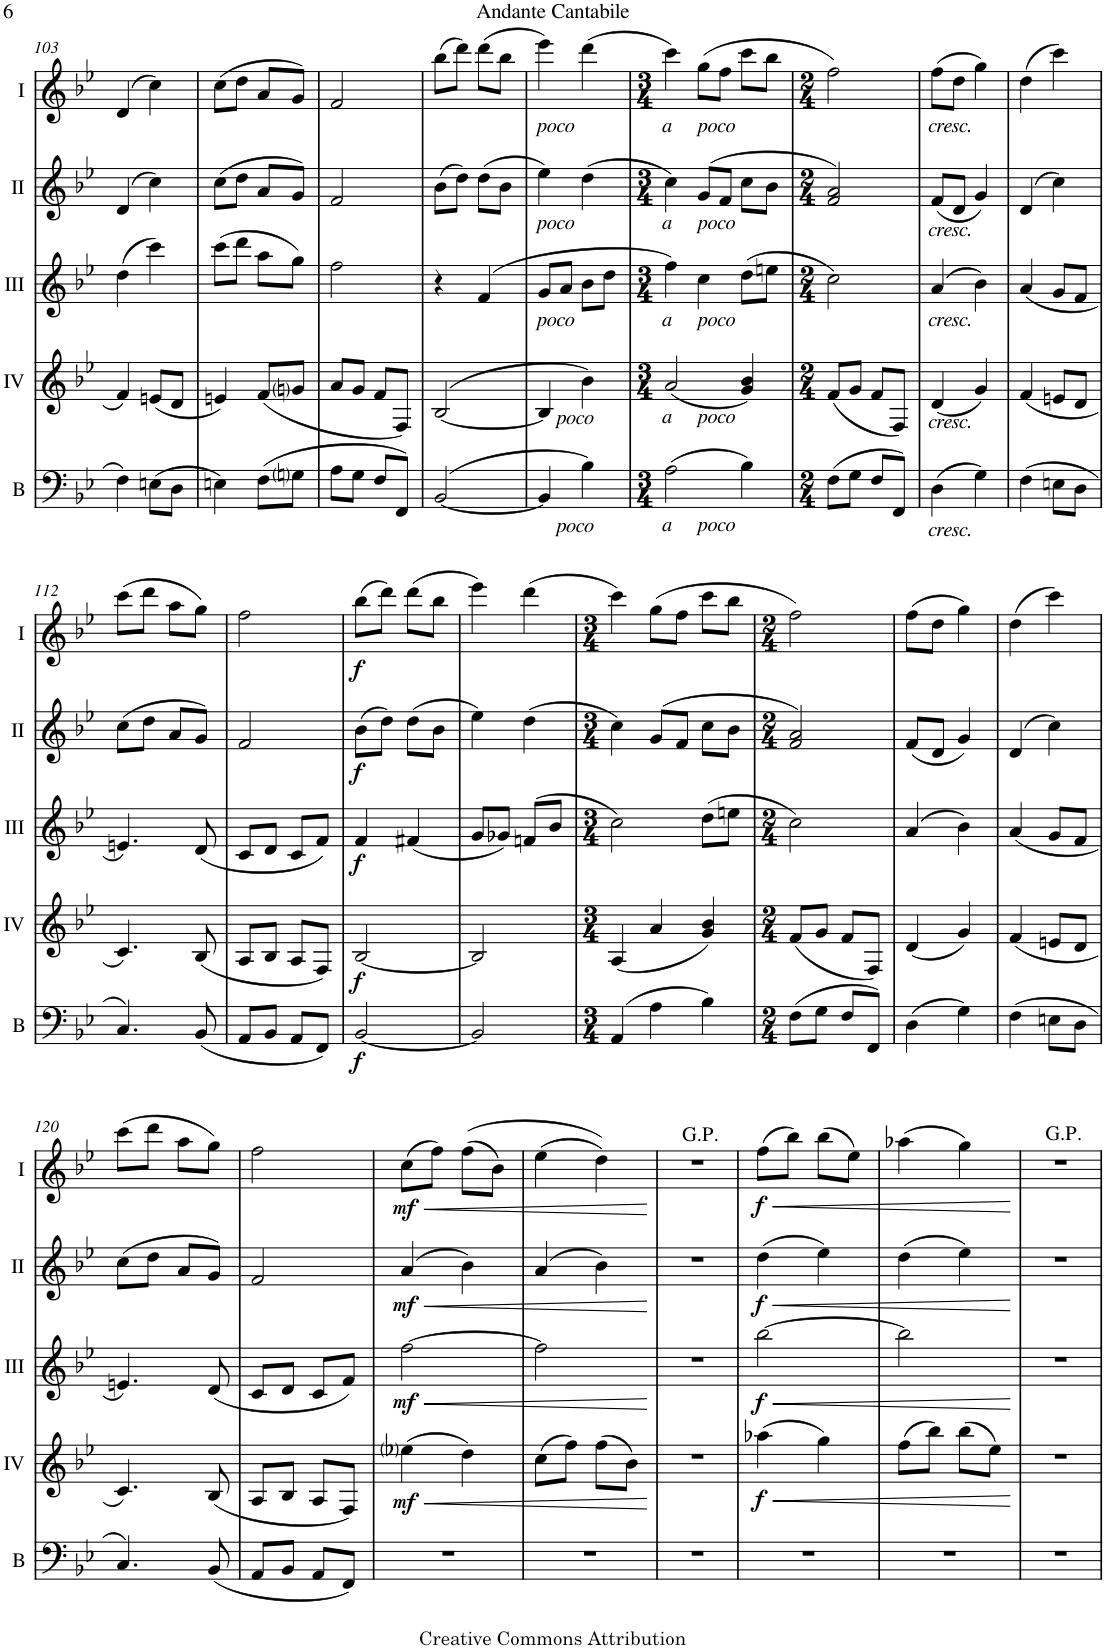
**kern	**dynam	**kern	**dynam	**kern	**dynam	**kern	**dynam	**kern	**dynam
*part5	*part5	*part4	*part4	*part3	*part3	*part2	*part2	*part1	*part1
*staff5	*staff5	*staff4	*staff4	*staff3	*staff3	*staff2	*staff2	*staff1	*staff1
*I"Bass	*	*I"Acc. 4	*	*I"Acc. 3	*	*I"Acc. 2	*	*I"Acc. 1	*
*I'B	*	*	*	*	*	*	*	*	*
!!LO:PB:g=z
*clefF4	*	*clefG2	*	*clefG2	*	*clefG2	*	*clefG2	*
*Trd7c12	*	*Trd7c12	*	*Trd7c12	*	*	*	*	*
*k[b-e-]	*	*k[b-e-]	*	*k[b-e-]	*	*k[b-e-]	*	*k[b-e-]	*
*M2/4	*	*M2/4	*	*M2/4	*	*M2/4	*	*M2/4	*
=103	=103	=103	=103	=103	=103	=103	=103	=103	=103
4F\	.	4f/	.	(4dd\	.	(4d/	.	(4d/	.
(8En\L	.	(8en/L	.	4ccc\)	.	4cc\)	.	4cc\)	.
8D\J	.	8d/J	.	.	.	.	.	.	.
=104	=104	=104	=104	=104	=104	=104	=104	=104	=104
4En\)	.	4en/)	.	(8ccc\L	.	(8cc\L	.	(8cc\L	.
.	.	.	.	8ddd\J	.	8dd\J	.	8dd\J	.
(8F\L	.	(8f/L	.	8aa\L	.	8a/L	.	8a/L	.
8Gni\J	.	8gni/J	.	8gg\J)	.	8g/J)	.	8g/J)	.
=105	=105	=105	=105	=105	=105	=105	=105	=105	=105
8A\L	.	8a/L	.	2ff\	.	2f/	.	2f/	.
8G\J	.	8g/J	.	.	.	.	.	.	.
8F/L	.	8f/L	.	.	.	.	.	.	.
8FF/J)	.	8F/J)	.	.	.	.	.	.	.
=106	=106	=106	=106	=106	=106	=106	=106	=106	=106
([2BB-/	.	([2B-/	.	4r	.	(8b-\L	.	(8bb-\L	.
.	.	.	.	.	.	8dd\J)	.	8ddd\J)	.
.	.	.	.	(4f/	.	(8dd\L	.	(8ddd\L	.
.	.	.	.	.	.	8b-\J	.	8bb-\J	.
=107	=107	=107	=107	=107	=107	=107	=107	=107	=107
!	!	!	!	!	!	!	!	!LO:TX:b:i:t=poco	!
!	!	!	!	!	!	!LO:TX:b:i:t=poco	!	!	!
!	!	!	!	!LO:TX:b:i:t=poco	!	!	!	!	!
!	!	!LO:TX:b:i:t=poco	!	!	!	!	!	!	!
!LO:TX:b:i:t=poco	!	!	!	!	!	!	!	!	!
4BB-/]	.	4B-/]	.	8g/L	.	4ee-\)	.	4eee-\)	.
.	.	.	.	8a/J	.	.	.	.	.
4B-\)	.	4b-\)	.	8b-\L	.	(4dd\	.	(4ddd\	.
.	.	.	.	8dd\J	.	.	.	.	.
=108	=108	=108	=108	=108	=108	=108	=108	=108	=108
*M3/4	*	*M3/4	*	*M3/4	*	*M3/4	*	*M3/4	*
!	!	!	!	!	!	!	!	!LO:TX:b:i:t=a     poco	!
!	!	!	!	!	!	!LO:TX:b:i:t=a     poco	!	!	!
!	!	!	!	!LO:TX:b:i:t=a     poco	!	!	!	!	!
!	!	!LO:TX:b:i:t=a     poco	!	!	!	!	!	!	!
!LO:TX:b:i:t=a     poco	!	!	!	!	!	!	!	!	!
(2A\	.	(2a/	.	4ff\)	.	4cc\)	.	4ccc\)	.
.	.	.	.	4cc\	.	(8g/L	.	(8gg\L	.
.	.	.	.	.	.	8f/J	.	8ff\J	.
4B-\)	.	4g/ 4b-/)	.	(8dd\L	.	8cc\L	.	8ccc\L	.
.	.	.	.	8een\J	.	8b-\J	.	8bb-\J	.
=109	=109	=109	=109	=109	=109	=109	=109	=109	=109
*M2/4	*	*M2/4	*	*M2/4	*	*M2/4	*	*M2/4	*
(8F\L	.	(8f/L	.	2cc\)	.	2f/ 2a/)	.	2ff\)	.
8G\J	.	8g/J	.	.	.	.	.	.	.
8F/L	.	8f/L	.	.	.	.	.	.	.
8FF/J)	.	8F/J)	.	.	.	.	.	.	.
=110	=110	=110	=110	=110	=110	=110	=110	=110	=110
!	!	!	!	!	!	!	!	!LO:TX:b:i:t=cresc.	!
!	!	!	!	!	!	!LO:TX:b:i:t=cresc.	!	!	!
!	!	!	!	!LO:TX:b:i:t=cresc.	!	!	!	!	!
!	!	!LO:TX:b:i:t=cresc.	!	!	!	!	!	!	!
!LO:TX:b:i:t=cresc.	!	!	!	!	!	!	!	!	!
(4D\	.	(4d/	.	(4a/	.	(8f/L	.	(8ff\L	.
.	.	.	.	.	.	8d/J	.	8dd\J	.
4G\)	.	4g/)	.	4b-\)	.	4g/)	.	4gg\)	.
=111	=111	=111	=111	=111	=111	=111	=111	=111	=111
(4F\	.	(4f/	.	(4a/	.	(4d/	.	(4dd\	.
8En\L	.	8en/L	.	8g/L	.	4cc\)	.	4ccc\)	.
8D\J	.	8d/J	.	8f/J	.	.	.	.	.
!!LO:LB:g=z
=112	=112	=112	=112	=112	=112	=112	=112	=112	=112
4.C/)	.	4.c/)	.	4.en/)	.	(8cc\L	.	(8ccc\L	.
.	.	.	.	.	.	8dd\J	.	8ddd\J	.
.	.	.	.	.	.	8a/L	.	8aa\L	.
(8BB-/	.	(8B-/	.	(8d/	.	8g/J)	.	8gg\J)	.
=113	=113	=113	=113	=113	=113	=113	=113	=113	=113
8AA/L	.	8A/L	.	8c/L	.	2f/	.	2ff\	.
8BB-/J	.	8B-/J	.	8d/J	.	.	.	.	.
8AA/L	.	8A/L	.	8c/L	.	.	.	.	.
8FF/J)	.	8F/J)	.	8f/J)	.	.	.	.	.
=114	=114	=114	=114	=114	=114	=114	=114	=114	=114
!	!LO:DY:b	!	!LO:DY:b	!	!LO:DY:b	!	!LO:DY:b	!	!LO:DY:b
[2BB-/	f	[2B-/	f	4f/	f	(8b-\L	f	(8bb-\L	f
.	.	.	.	.	.	8dd\J)	.	8ddd\J)	.
.	.	.	.	(4f#X/	.	(8dd\L	.	(8ddd\L	.
.	.	.	.	.	.	8b-\J	.	8bb-\J	.
=115	=115	=115	=115	=115	=115	=115	=115	=115	=115
2BB-/]	.	2B-/]	.	8g/L	.	4ee-\)	.	4eee-\)	.
.	.	.	.	8g-X/J)	.	.	.	.	.
.	.	.	.	(8fn/L	.	(4dd\	.	(4ddd\	.
.	.	.	.	8b-/J	.	.	.	.	.
=116	=116	=116	=116	=116	=116	=116	=116	=116	=116
*M3/4	*	*M3/4	*	*M3/4	*	*M3/4	*	*M3/4	*
(4AA/	.	(4A/	.	2cc\)	.	4cc\)	.	4ccc\)	.
4A\	.	4a/	.	.	.	(8g/L	.	(8gg\L	.
.	.	.	.	.	.	8f/J	.	8ff\J	.
4B-\)	.	4g/ 4b-/)	.	(8dd\L	.	8cc\L	.	8ccc\L	.
.	.	.	.	8een\J	.	8b-\J	.	8bb-\J	.
=117	=117	=117	=117	=117	=117	=117	=117	=117	=117
*M2/4	*	*M2/4	*	*M2/4	*	*M2/4	*	*M2/4	*
(8F\L	.	(8f/L	.	2cc\)	.	2f/ 2a/)	.	2ff\)	.
8G\J	.	8g/J	.	.	.	.	.	.	.
8F/L	.	8f/L	.	.	.	.	.	.	.
8FF/J)	.	8F/J)	.	.	.	.	.	.	.
=118	=118	=118	=118	=118	=118	=118	=118	=118	=118
(4D\	.	(4d/	.	(4a/	.	(8f/L	.	(8ff\L	.
.	.	.	.	.	.	8d/J	.	8dd\J	.
4G\)	.	4g/)	.	4b-\)	.	4g/)	.	4gg\)	.
=119	=119	=119	=119	=119	=119	=119	=119	=119	=119
(4F\	.	(4f/	.	(4a/	.	(4d/	.	(4dd\	.
8En\L	.	8en/L	.	8g/L	.	4cc\)	.	4ccc\)	.
8D\J	.	8d/J	.	8f/J	.	.	.	.	.
!!LO:LB:g=z
=120	=120	=120	=120	=120	=120	=120	=120	=120	=120
4.C/)	.	4.c/)	.	4.en/)	.	(8cc\L	.	(8ccc\L	.
.	.	.	.	.	.	8dd\J	.	8ddd\J	.
.	.	.	.	.	.	8a/L	.	8aa\L	.
(8BB-/	.	(8B-/	.	(8d/	.	8g/J)	.	8gg\J)	.
=121	=121	=121	=121	=121	=121	=121	=121	=121	=121
8AA/L	.	8A/L	.	8c/L	.	2f/	.	2ff\	.
8BB-/J	.	8B-/J	.	8d/J	.	.	.	.	.
8AA/L	.	8A/L	.	8c/L	.	.	.	.	.
8FF/J)	.	8F/J)	.	8f/J)	.	.	.	.	.
=122	=122	=122	=122	=122	=122	=122	=122	=122	=122
*^	*	*	*	*	*	*	*	*	*
!	!	!	!	!LO:HP:b	!	!LO:HP:b	!	!LO:HP:b	!	!LO:HP:b
!	!	!	!	!LO:DY:n=1:b	!	!LO:DY:n=1:b	!	!LO:DY:n=1:b	!	!LO:DY:n=1:b
2r	4FF	.	(4ee-i\	< mf	[2ff\	< mf	(4a/	< mf	(8cc\L	< mf
.	.	.	.	.	.	.	.	.	8ff\J)	.
.	4FF	.	4dd\)	.	.	.	4b-\)	.	((8ff\L	.
.	.	.	.	.	.	.	.	.	8b-\J)	.
*v	*v	*	*	*	*	*	*	*	*	*
=123	=123	=123	=123	=123	=123	=123	=123	=123	=123
2r	.	(8cc\L	.	2ff\]	.	(4a/	.	(4ee-\	.
.	.	8ff\J)	.	.	.	.	.	.	.
.	.	(8ff\L	.	.	.	4b-\)	.	4dd\))	.
.	.	8b-\J)	.	.	.	.	.	.	.
.	.	.	[	.	[	.	[	.	[
=124	=124	=124	=124	=124	=124	=124	=124	=124	=124
!	!	!	!	!	!	!	!	!LO:TX:a:t=G.P.	!
2r	.	2r	.	2r	.	2r	.	2r	.
=125	=125	=125	=125	=125	=125	=125	=125	=125	=125
*^	*	*	*	*	*	*	*	*	*
!	!	!	!	!LO:HP:b	!	!LO:HP:b	!	!LO:HP:b	!	!LO:HP:b
!	!	!	!	!LO:DY:n=1:b	!	!LO:DY:n=1:b	!	!LO:DY:n=1:b	!	!LO:DY:n=1:b
2r	4FF	.	(4aa-X\	< f	[2bb-\	< f	(4dd\	< f	(8ff\L	< f
.	.	.	.	.	.	.	.	.	8bb-\J)	.
.	4FF	.	4gg\)	.	.	.	4ee-\)	.	(8bb-\L	.
.	.	.	.	.	.	.	.	.	8ee-\J)	.
*v	*v	*	*	*	*	*	*	*	*	*
=126	=126	=126	=126	=126	=126	=126	=126	=126	=126
2r	.	(8ff\L	.	2bb-\]	.	(4dd\	.	(4aa-X\	.
.	.	8bb-\J)	.	.	.	.	.	.	.
.	.	(8bb-\L	.	.	.	4ee-\)	.	4gg\)	.
.	.	8ee-\J)	.	.	.	.	.	.	.
.	.	.	[	.	[	.	[	.	[
=127	=127	=127	=127	=127	=127	=127	=127	=127	=127
!	!	!	!	!	!	!	!	!LO:TX:a:t=G.P.	!
2r	.	2r	.	2r	.	2r	.	2r	.
=	=	=	=	=	=	=	=	=	=
*-	*-	*-	*-	*-	*-	*-	*-	*-	*-
